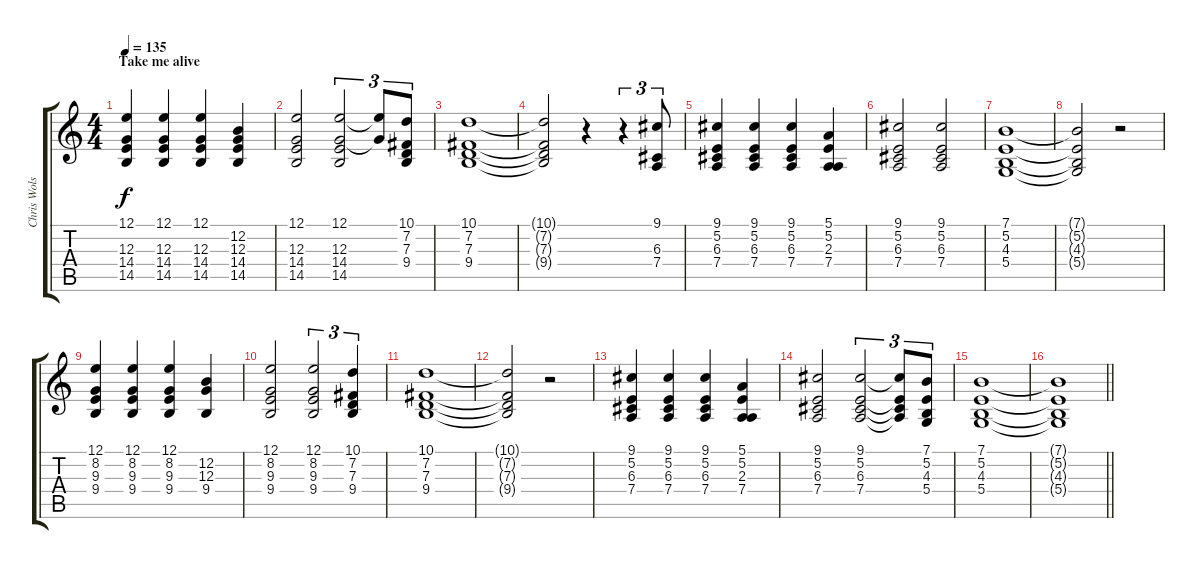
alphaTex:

\track ("Chris Wolstenholme (Backing Vocals)" "Chris Wols") {instrument sopranosax}
\staff {score tabs}
\tuning (E4 B3 G3 D3 A2 E2) {hide}
\ts (4 4)
\section ("" "Take me alive")
\tempo 135
\clef g2
\ks c
(12.1 12.3 14.4 14.5).4{dy f} (12.1 12.3 14.4 14.5).4 (12.1 12.3 14.4 14.5).4 (12.2 12.3 14.4 14.5).4 |
(12.1 12.3 14.4 14.5).2 (12.1 12.3 14.4 14.5).2{tu (3 2)} (12.1{t} 12.3{t}).8{tu (3 2)} (10.1 7.2 7.3 9.4).8{tu (3 2)} |
(10.1 7.2 7.3 9.4).1 |
(10.1{t} 7.2{t} 7.3{t} 9.4{t}).2 r.4 r.4{tu (3 2)} (9.1 6.3 7.4).8{tu (3 2)} |
(9.1 5.2 6.3 7.4).4 (9.1 5.2 6.3 7.4).4 (9.1 5.2 6.3 7.4).4 (5.1 5.2 2.3 7.4).4 |
(9.1 5.2 6.3 7.4).2 (9.1 5.2 6.3 7.4).2 |
(7.1 5.2 4.3 5.4).1 |
(7.1{t} 5.2{t} 4.3{t} 5.4{t}).2 r.2 |
(12.1 8.2 9.3 9.4).4 (12.1 8.2 9.3 9.4).4 (12.1 8.2 9.3 9.4).4 (12.2 12.3 9.4).4 |
(12.1 8.2 9.3 9.4).2 (12.1 8.2 9.3 9.4).2{tu (3 2)} (10.1 7.2 7.3 9.4).4{tu (3 2)} |
(10.1 7.2 7.3 9.4).1 |
(10.1{t} 7.2{t} 7.3{t} 9.4{t}).2 r.2 |
(9.1 5.2 6.3 7.4).4 (9.1 5.2 6.3 7.4).4 (9.1 5.2 6.3 7.4).4 (5.1 5.2 2.3 7.4).4 |
(9.1 5.2 6.3 7.4).2 (9.1 5.2 6.3 7.4).2{tu (3 2)} (9.1{t} 5.2{t} 6.3{t} 7.4{t}).8{tu (3 2)} (7.1 5.2 4.3 5.4).8{tu (3 2)} |
(7.1 5.2 4.3 5.4).1 |
\barLineRight lightlight
(7.1{t} 5.2{t} 4.3{t} 5.4{t}).1
